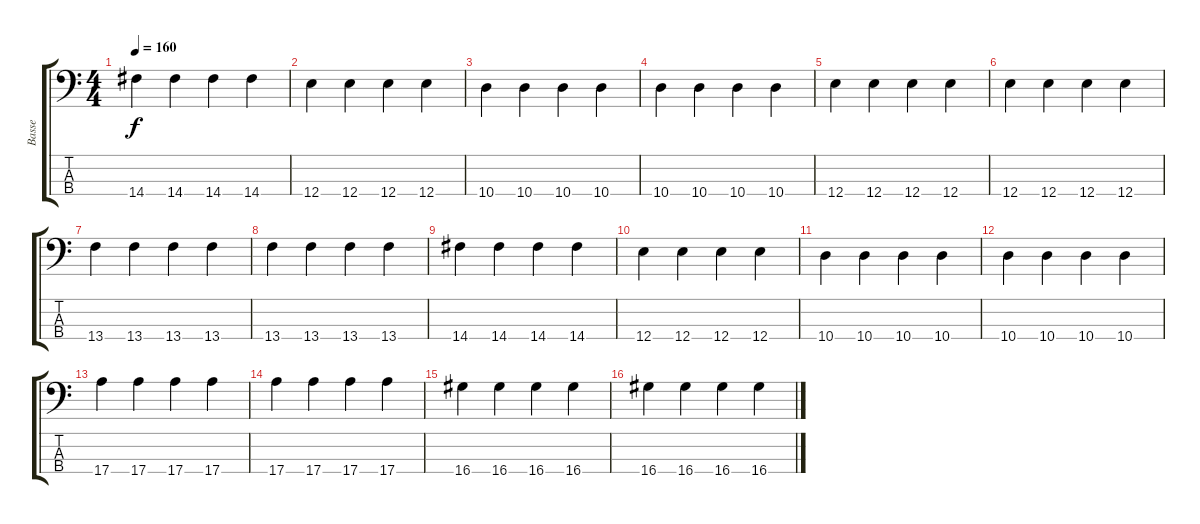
\track ("Basse" "Basse") {instrument fretlessbass}
\staff {score tabs}
\tuning (G2 D2 A1 E1) {hide}
\ts (4 4)
\tempo 160
\clef f4
\ks c
14.4.4{dy f} 14.4.4 14.4.4 14.4.4 |
12.4.4 12.4.4 12.4.4 12.4.4 |
10.4.4 10.4.4 10.4.4 10.4.4 |
10.4.4 10.4.4 10.4.4 10.4.4 |
12.4.4 12.4.4 12.4.4 12.4.4 |
12.4.4 12.4.4 12.4.4 12.4.4 |
13.4.4 13.4.4 13.4.4 13.4.4 |
13.4.4 13.4.4 13.4.4 13.4.4 |
14.4.4 14.4.4 14.4.4 14.4.4 |
12.4.4 12.4.4 12.4.4 12.4.4 |
10.4.4 10.4.4 10.4.4 10.4.4 |
10.4.4 10.4.4 10.4.4 10.4.4 |
17.4.4 17.4.4 17.4.4 17.4.4 |
17.4.4 17.4.4 17.4.4 17.4.4 |
16.4.4 16.4.4 16.4.4 16.4.4 |
16.4.4 16.4.4 16.4.4 16.4.4
